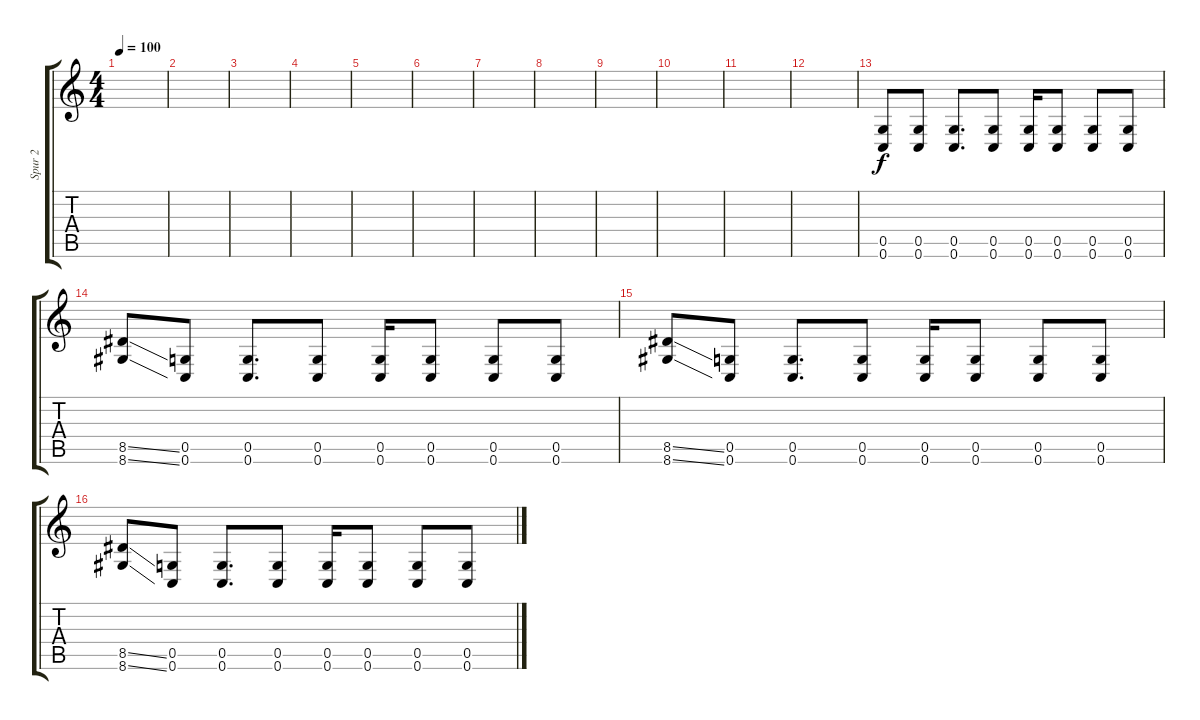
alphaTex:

\track ("Spur 2" "Spur 2") {instrument distortionguitar}
\staff {score tabs}
\tuning (D4 A3 F3 C3 G2 C2) {hide}
\ts (4 4)
\tempo 100
\clef g2
\ks c
|
|
|
|
|
|
|
|
|
|
|
|
(0.5 0.6).8 (0.5 0.6).8 (0.5 0.6).8{d} (0.5 0.6).8 (0.5 0.6).16 (0.5 0.6).8 (0.5 0.6).8 (0.5 0.6).8 |
(8.5{ss} 8.6{ss}).8 (0.5 0.6).8 (0.5 0.6).8{d} (0.5 0.6).8 (0.5 0.6).16 (0.5 0.6).8 (0.5 0.6).8 (0.5 0.6).8 |
(8.5{ss} 8.6{ss}).8 (0.5 0.6).8 (0.5 0.6).8{d} (0.5 0.6).8 (0.5 0.6).16 (0.5 0.6).8 (0.5 0.6).8 (0.5 0.6).8 |
(8.5{ss} 8.6{ss}).8 (0.5 0.6).8 (0.5 0.6).8{d} (0.5 0.6).8 (0.5 0.6).16 (0.5 0.6).8 (0.5 0.6).8 (0.5 0.6).8
